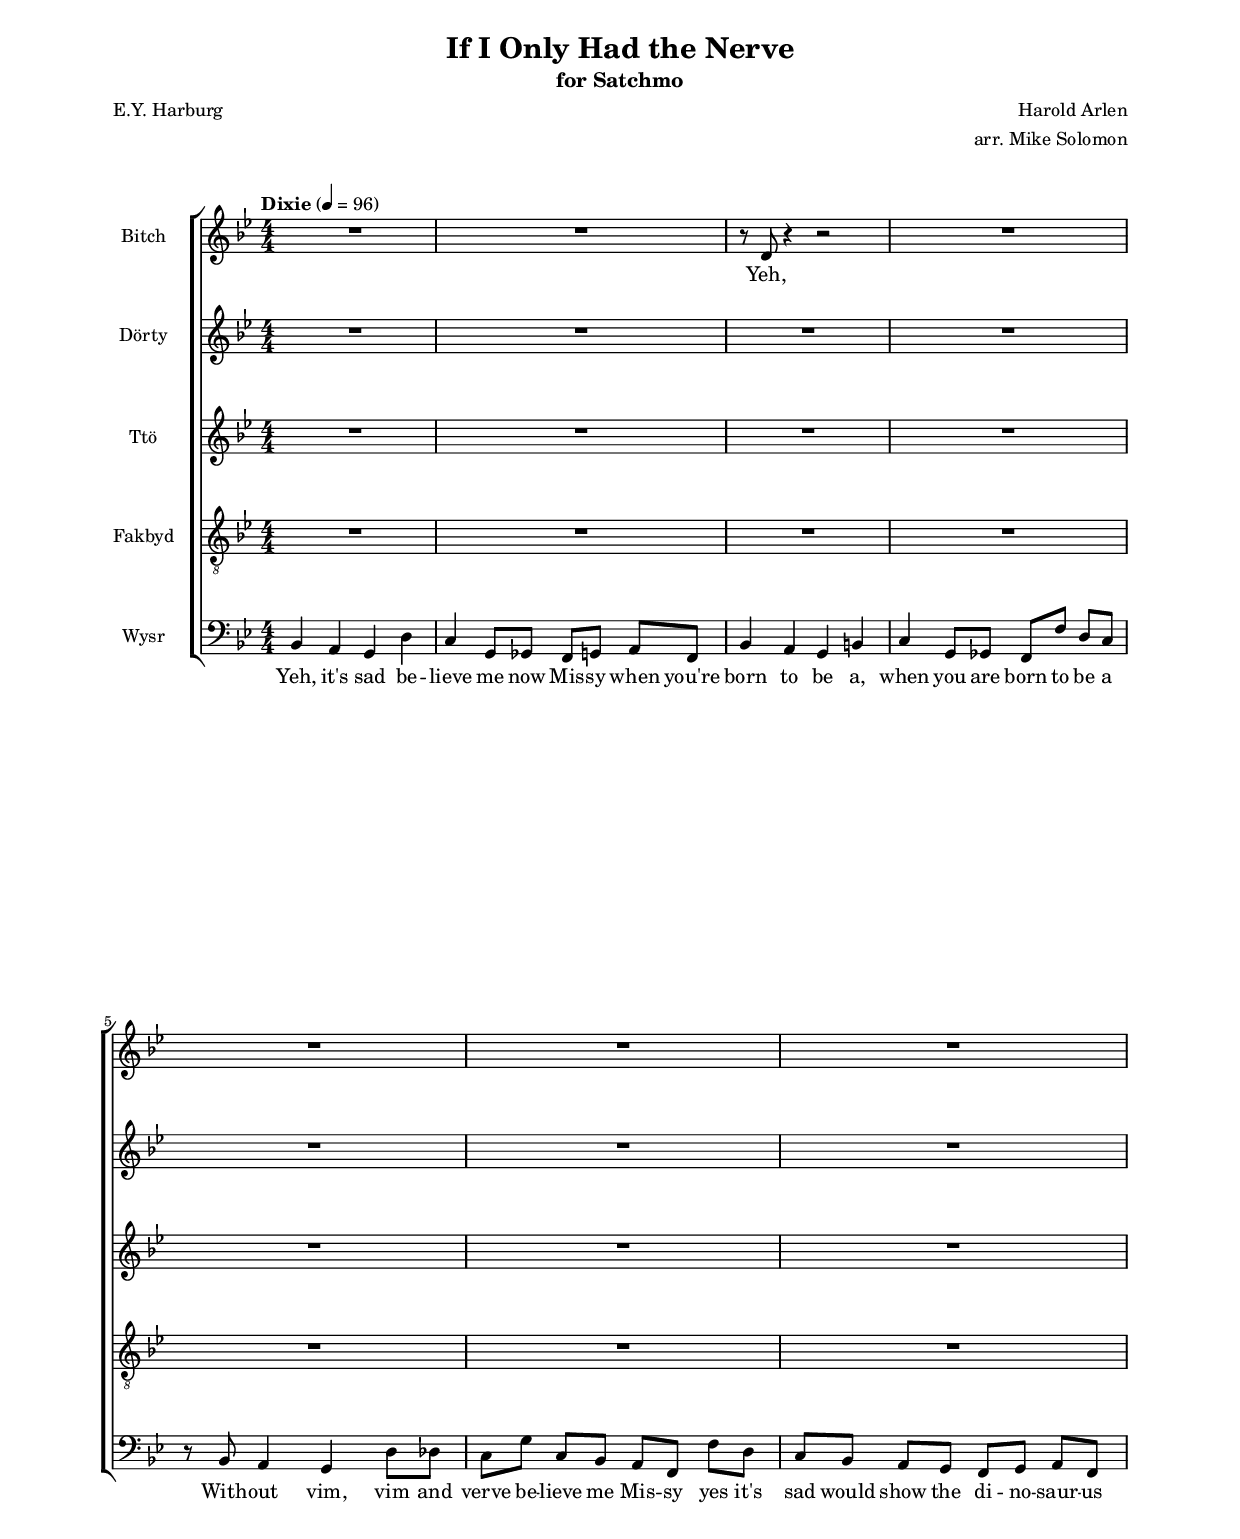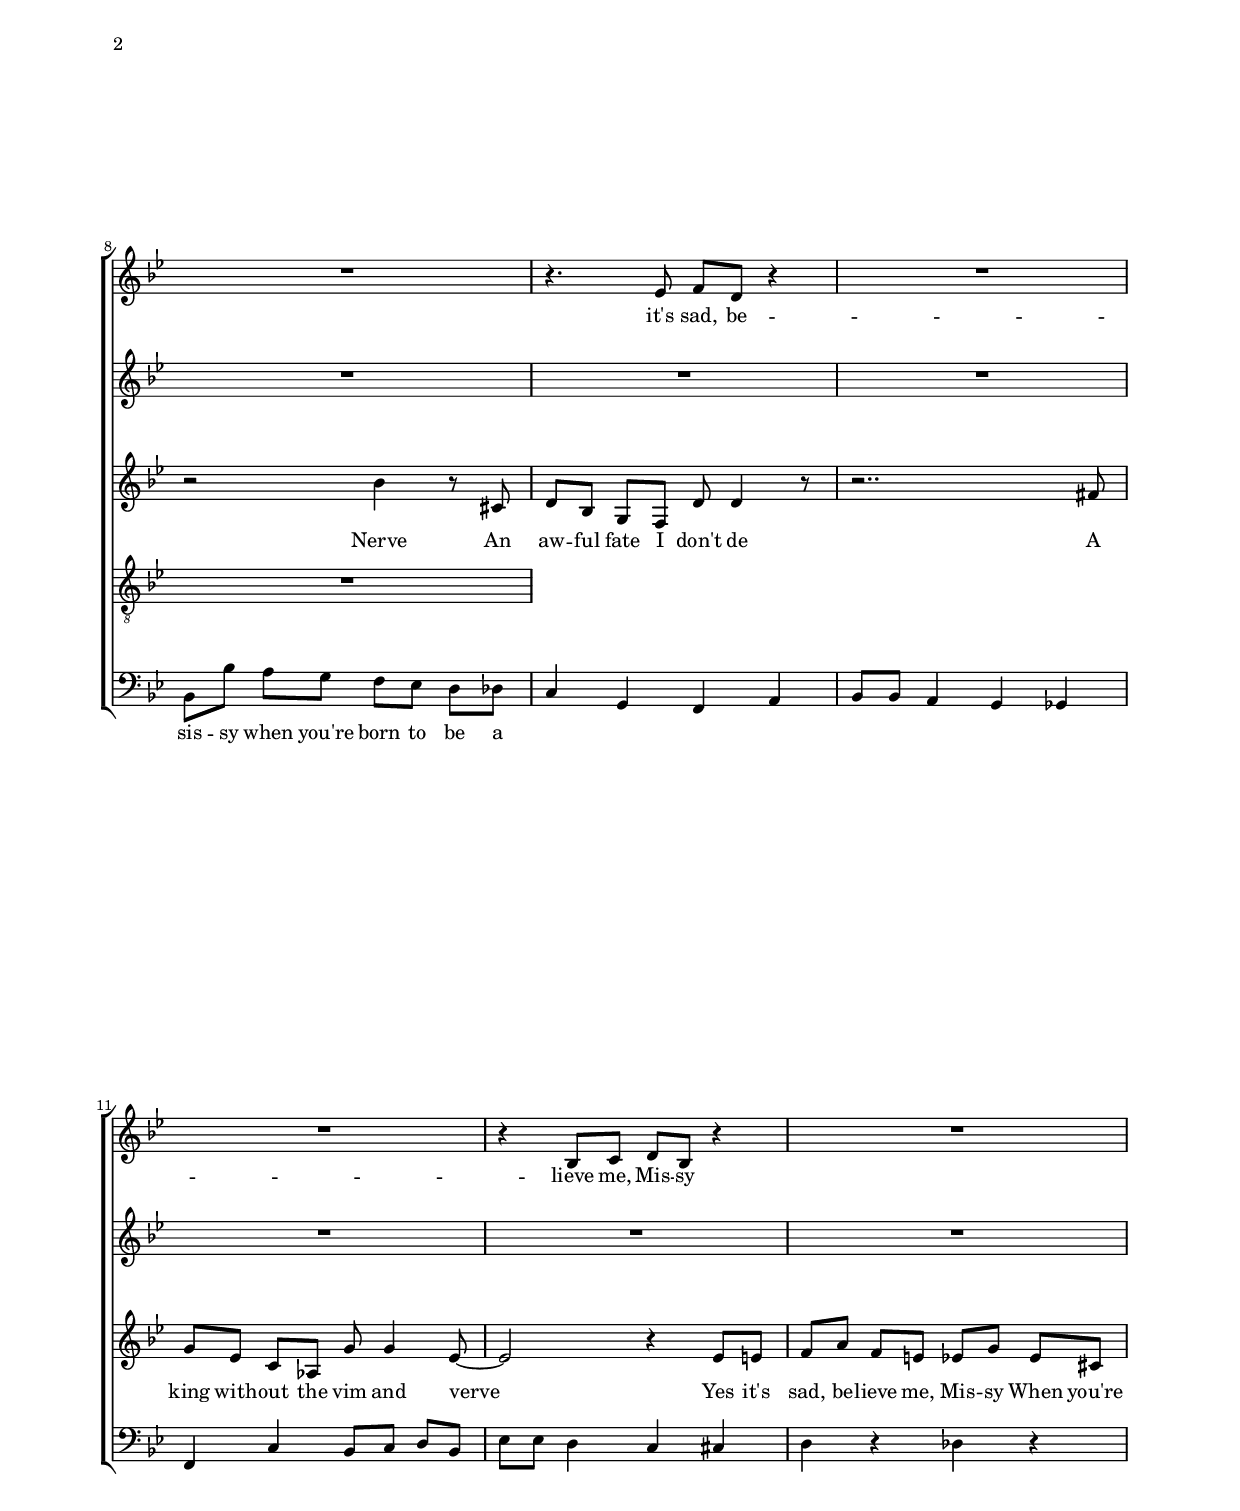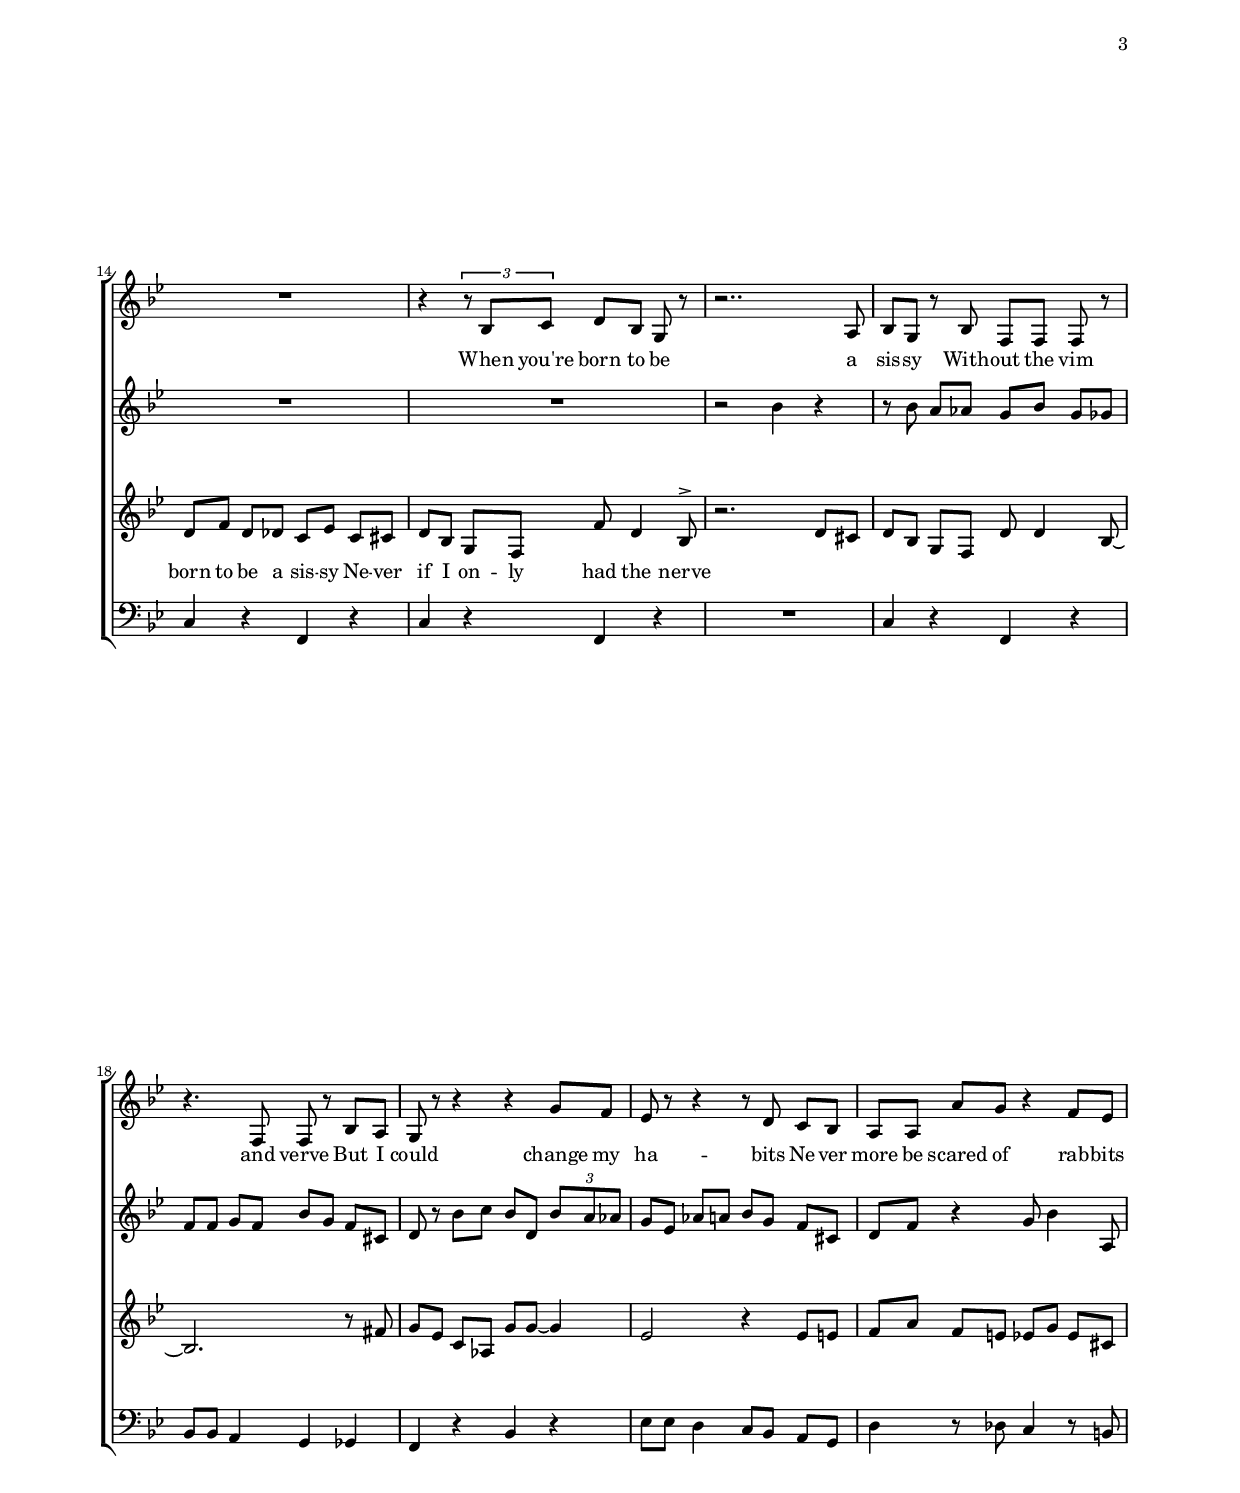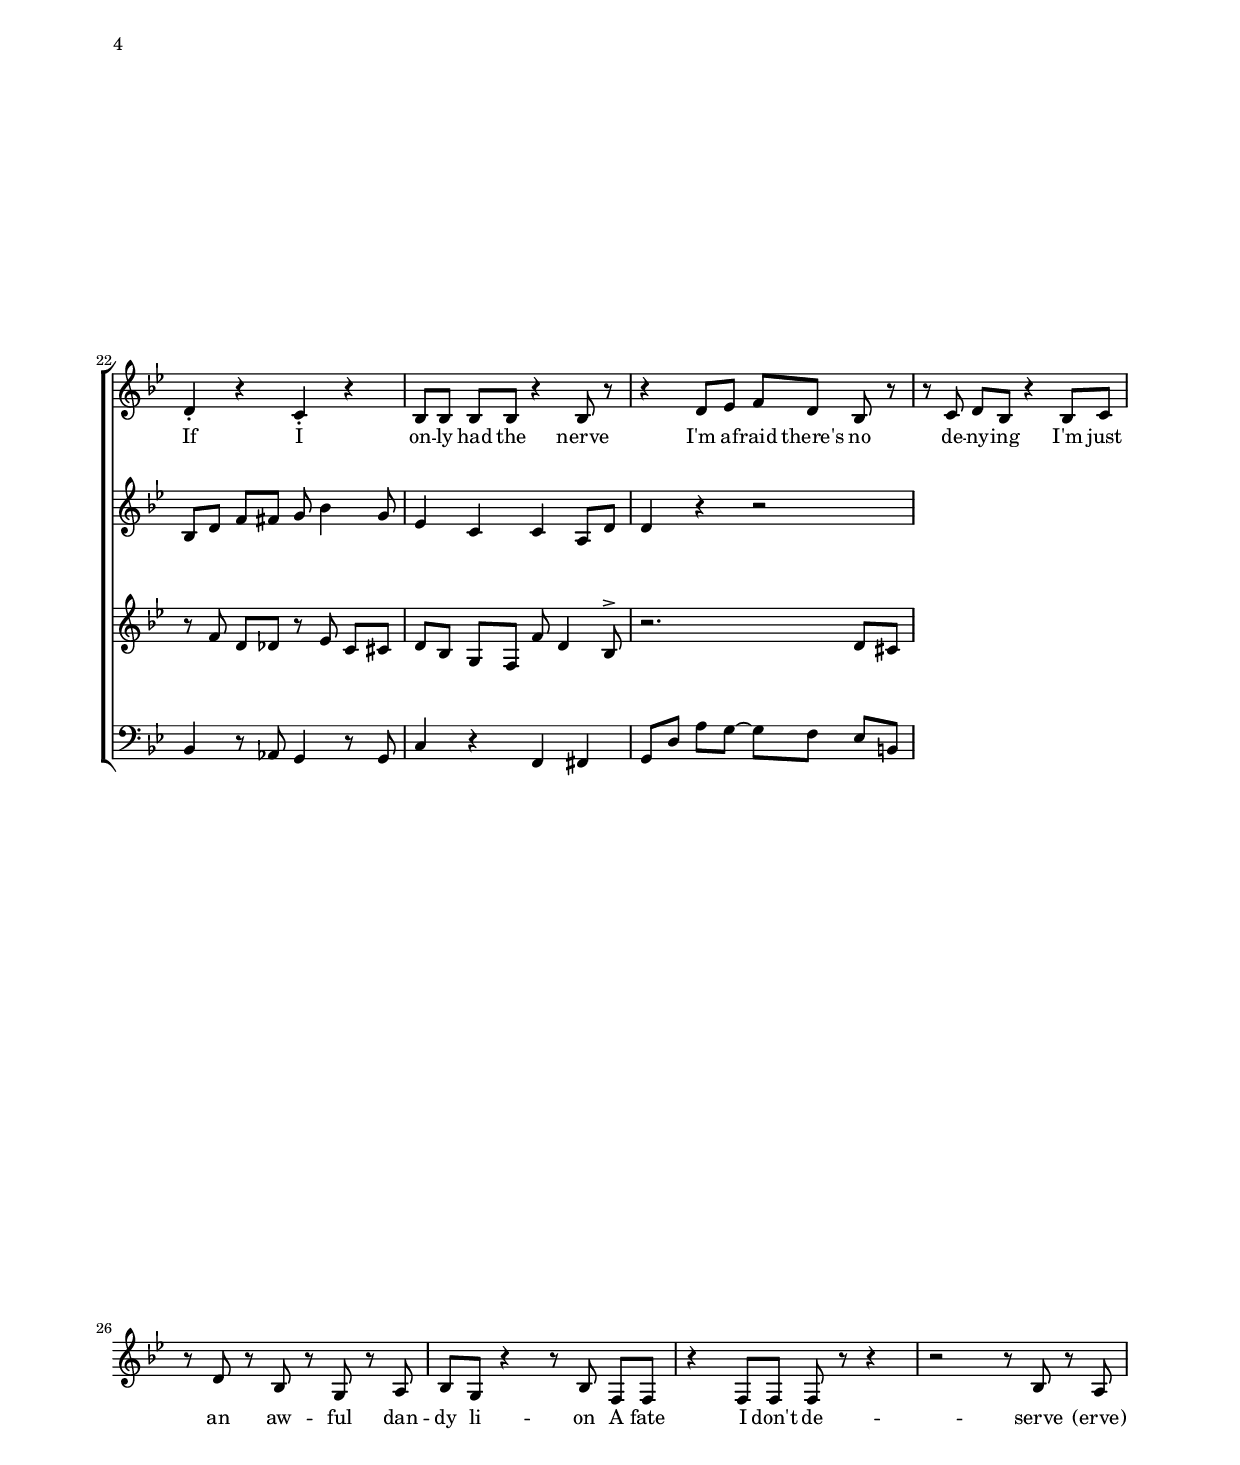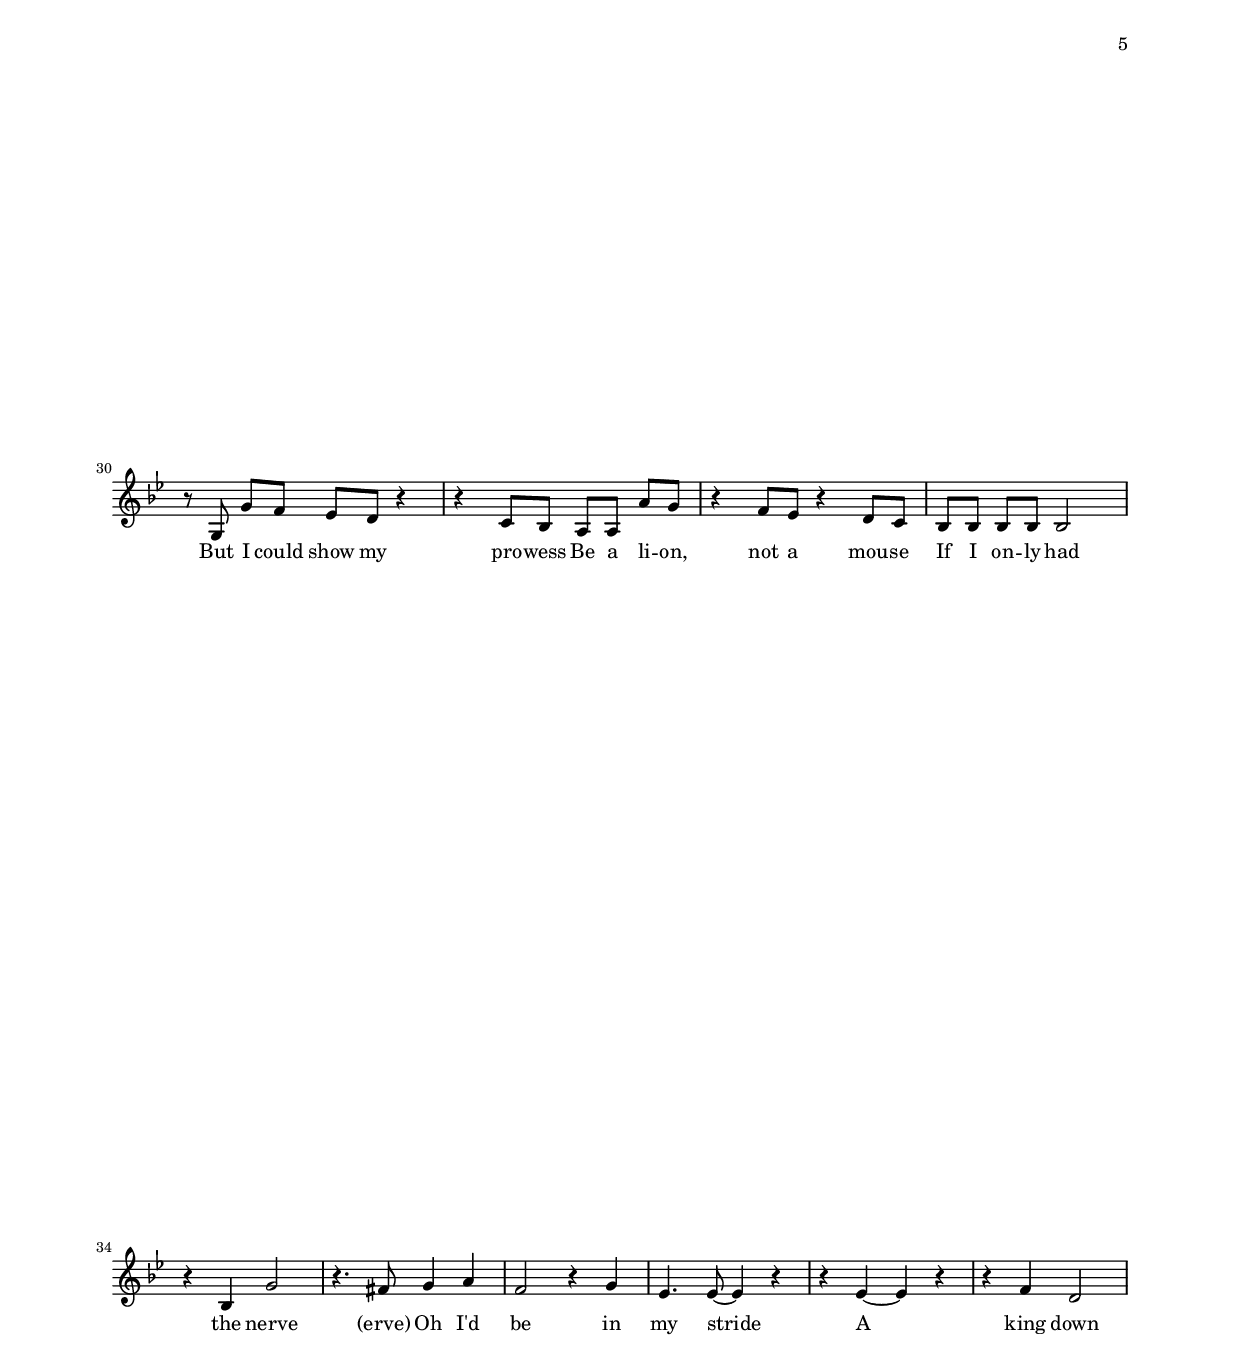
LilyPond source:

\version "2.19.0"
\include "defs-devel.ly"

marD = \markup \null
elsD = \markup \null
mikD = \markup \null
rynZ = \markup \null
desD = \markup \null

#(set-global-staff-size 15.87)
autoBeamInstruction = \autoBeamOn

solo = \markup \italic "solo"
psolo = \markup \italic "(solo)"
skat = \markup \italic "sit skat"
shoot = \markup \italic "SYT"

\header {
  title = "If I Only Had the Nerve"
  subtitle = "for Satchmo"
  %title = "Somewhere Over the Rainbow"
  composer = "Harold Arlen"
  poet = "E.Y. Harburg"
  arranger = "arr. Mike Solomon"
  %arranger = "arr. (anon)"
}
\paper {
  #(define fonts
    (set-global-fonts
    #:music "lilyjazz"
    #:brace "lilyjazz"
    #:roman "LilyJAZZText"
    #:sans "LilyJAZZChord"
    #:factor (/ staff-height pt 20)
  ))
  ragged-right = ##f
  left-margin = 0.75\in
  right-margin = 0.75\in
  top-margin = 0.5\in
  bottom-margin = 0.6\in
  ragged-last-bottom = ##f
  max-systems-per-page = #2
  %oddHeaderMarkup = "FIRST FULL DRAFT 20.10.14 4:44"
  %evenHeaderMarkup = "FIRST FULL DRAFT 20.10.14 4:44"
}


#(ly:set-option 'point-and-click #f)

#(set-global-staff-size 15.87)

railroad =  {
  \once \override BreathingSign.text = \markup \musicglyph #"scripts.caesura.straight"
  \breathe
}
myred = \once \override NoteHead #'color = #red

php = \once \override Hairpin.stencil = #(parenthesize-callback ly:hairpin::print)

\paper {
  footnote-separator-markup = \markup { \column { " "\override #`(span-factor . 1/5) { \draw-hline } }}
  footnote-padding = 1\mm
  top-system-spacing = #'((basic-distance . 1) (minimum-distance . 0) (padding . 1) (stretchability . 40))
  bottom-system-spacing = #'((basic-distance . 1) (minimum-distance . 0) (padding . 1) (stretchability . 50))
  ragged-right = ##f
}

prefatoryMatter = {
  \key bes \major
  \autoBeamInstruction
  \time 4/4
}

scorePrefatoryMatter = {
  \prefatoryMatter
}

midiPrefatoryMatter = {
  \prefatoryMatter
}
marks = {
  \tempo "Dixie" 4=96
}

beamComm = {
  \set Timing.beamExceptions = #'()
  \set Timing.baseMoment = #(ly:make-moment 1/4)
  \set Timing.beatStructure = #'(1 1 1 1)
}

soprano = \relative c' {
  R1*2 |
  r8 d r4 r2 |
  R1*5 |
  r4. ees8 f d r4 |
  R1*2 |
  r4 bes8 c d bes r4 |
  R1*2 |
  r4 \times 2/3 { r8 bes c } d bes g r |
  r2.. a8 |
  bes g r bes f f f r |
  r4. f8 f r bes a |
  g r r4 r4 g'8 f |
  ees8 r r4 r8 d c bes |
  a a a' g r4 f8 ees |
  d4-. r c-. r |
  bes8 bes bes bes r4 bes8 r |
  r4 d8 ees f d bes r |
  r c d bes r4 bes8 c |
  r8 d r bes r g r a |
  bes g r4 r8 bes f f |
  r4 f8 f f r r4 |
  r2 r8 bes r a |
  r8 g g' f ees d r4 |
  r4 c8 bes a a a' g |
  r4 f8 ees r4 d8 c |
  bes8 bes bes bes bes2 |
  r4 bes g'2 |
  r4. fis8 g4 a |
  f2 r4 g4 |
  ees4. ees8 ~ ees4 r4 |
  r ees ~ ees r4 |
  r4 f d2 |
}

sopranoWords = \lyricmode {
Yeh, it's sad, be -- lieve me, Mis -- sy
When you're born to be a sis -- sy
With -- out the vim and verve

But I could change my ha -- bits
Ne -- ver more be scared of rab -- bits
If I on -- ly had the nerve

I'm af -- raid there's no de -- ny -- ing
I'm just an aw -- ful dan -- dy li -- on
A fate I don't de -- serve
(erve)

But I could show my pro -- wess
Be a li -- on, not a mou -- se
If I on -- ly had the nerve
(erve)

Oh I'd be in my stride
A king down to the core
Oh I roar the way I ne -- ver roared be -- fore
And then I'd rrwuff
And roar some more

I would show the di -- no -- sau -- rus
Who's king a -- round the fo -- rus
A king they's bet -- ter serve

And with my re -- gal bee -- zer
I could be a -- no -- ther cea -- ser
If I on -- ly had the nerve

I'd be brave as a bliz -- zard
I'd be gen -- tle as a li -- zard
I'd be cle -- ver as a giz -- zard
If the Wi -- zard is a Wi -- zard who will serve?

Then I'm sure to get a brain
A heart, a home, the nerve
}

mezzo = \relative c'' {
  R1*8 |
  R1*7 |
  r2 bes4 r4 |
  r8 bes a aes g bes g ges |
  f f g f bes g f cis |
  d r bes' c bes d, \times 2/3 { bes' a aes } |
  g ees aes a bes g f cis |
  d f r4 g8 bes4 a,8 |
  bes d f fis g bes4 g8 |
  ees4 c c a8 d |
  d4 r4 r2 |
}

mezzoWords = \lyricmode {
}

alto = \relative c'' {
  R1*7 |
  r2 bes4 r8 cis,8 |
  d8 bes8 g8 f8 d'8 d4 r8 |
  r2.. fis8 |
  g8 ees c aes g' g4 ees8 ~ |
  ees2 r4 ees8 e8 |
  f8 a f e ees g ees cis |
  d f d des c ees c cis |
  d bes g f f' d4 bes8^> |
  r2. d8 cis |
  d8 bes8 g8 f8 d'8 d4 bes8 ~ |
  bes2. r8 fis'8 |
  g8 ees c aes g' g8 ~ g4 |
  ees2 r4 ees8 e8 |
  f8 a f e ees g ees cis |
  r f d des r ees c cis |
  d bes g f f' d4 bes8^> |
  r2. d8 cis |
}

altoWords = \lyricmode {
  Nerve
  An aw -- ful fate I don't de %-- serve
  A king with -- out the vim and verve
  Yes it's sad, be -- lieve me, Mis -- sy
  When you're born to be a sis -- sy
  Ne -- ver if I on -- ly had the nerve
}
tenor = \relative c' {
  \clef "treble_8"
  R1*8 |
}

tenorWords = \lyricmode {
}

bass = \relative c {
  \clef "bass"
  bes4 a g d' |
  c g8 ges f g a f |
  bes4 a g b |
  c g8 ges f f' d c |
  r8 bes a4 g d'8 des |
  c g' c, bes a f f' d |
  c bes a g f g a f |
  bes bes' a g f ees d des |
  c4 g f a |
  bes8 bes a4 g ges |
  f4 c' bes8 c d bes |
  ees8 ees d4 c cis |
  d r des r |
  c r f, r |
  c' r f, r |
  R1 |
  c'4 r f, r |
  bes8 bes a4 g ges |
  f r bes r |
  ees8 ees d4 c8 bes a g |
  d'4 r8 des c4 r8 b |
  bes4 r8 aes8 g4 r8 g |
  c4 r f, fis |
  g8 d' a' g ~ g f ees b |
   
}

bassWords = \lyricmode {
  Yeh, it's sad be -- lieve me now Mis -- sy when you're
  born to be a, when you are born to be a
  With -- out vim, vim and verve
  be -- lieve me Mis -- sy yes it's sad
  would show the di -- no -- saur -- us
  sis -- sy when you're born to be a

}

\score {
  \new ChoirStaff <<
    \new Staff \with { instrumentName = #"Bitch" %shortInstrumentName = #"M."
} <<
      \new Voice = "soprano" { << { \numericTimeSignature
	\scorePrefatoryMatter
        \soprano
      } {
	\scorePrefatoryMatter
        \marks
      } >> }
      \new Lyrics \lyricsto "soprano" {
        \sopranoWords
      }
    >>
    \new Staff \with { instrumentName = #"Dörty" %shortInstrumentName = #"E."
} <<
      \new Voice = "mezzo" { \numericTimeSignature
	\scorePrefatoryMatter
        \mezzo
      }
      \new Lyrics \lyricsto "mezzo" {
        \mezzoWords
      }
    >>
    \new Staff \with { instrumentName = #"Ttö" %shortInstrumentName = #"Mk."
} <<
      \new Voice = "alto" { \numericTimeSignature
	\scorePrefatoryMatter
        \alto
      }
      \new Lyrics \lyricsto "alto" {
        \altoWords
      }
    >>
    \new Staff \with { instrumentName = #"Fakbyd" %shortInstrumentName = #"R."
} <<
      \new Voice = "tenor" { \numericTimeSignature
	\scorePrefatoryMatter
        \tenor
      }
      \new Lyrics \lyricsto "tenor" {
        \tenorWords
      }
    >>
    \new Staff \with { instrumentName = #"Wysr" %shortInstrumentName = #"P." %\markup { \concat { E \super u . } }
} <<
      \new Voice = "bass" { \numericTimeSignature
	\scorePrefatoryMatter
        \bass
      }
      \new Lyrics \lyricsto "bass" {
        \bassWords
      }
    >>
%{
%}
  >>
  \layout {
    \context {
      \Voice
      \override TextScript #'layer = #6
      \override NoteHead #'layer = #7
      \override Glissando #'breakable = ##t
      \override TupletNumber #'breakable = ##t
      \override TupletBracket #'breakable = ##t
      \override DynamicLineSpanner.direction = #UP
      \remove "Forbid_line_break_engraver"
      \beamComm
    }
    \context {
      \Staff
      %\consists "Metronome_mark_engraver"
      \override TimeSignature #'style = #'numbered
      \override StaffSymbol #'layer = #4
      \override TimeSignature #'layer = #3
      \override TimeSignature #'whiteout = ##t
    }
    \context {
      \Lyrics
      %\override LyricText #'whiteout = ##t
      \override LyricText #'layer = #6
    }
    \context {
      \Score
      %\remove "Metronome_mark_engraver"
      \override NonMusicalPaperColumn #'allow-loose-spacing = ##f
    }
  }
}

%{
\score {
  \new PianoStaff <<
    \new Staff  {
      \new Voice = "soprano" { << { \numericTimeSignature
	\scorePrefatoryMatter
        \soprano
      } \\ { \mezzo } \\ { \alto } {
	\scorePrefatoryMatter
        \marks
      } >> }
    }
    \new Staff  {
      \new Voice = "soprano" { << { \numericTimeSignature
	\scorePrefatoryMatter
        \tenor
      } \\ \\ { \bass } {
	\scorePrefatoryMatter
        \marks
      } >> }
    }
  >>
  \layout {
    \context {
      \Voice
      \override TextScript #'layer = #6
      \override NoteHead #'layer = #7
      \override Glissando #'breakable = ##t
      \override TupletNumber #'breakable = ##t
      \override TupletBracket #'breakable = ##t
      \remove "Forbid_line_break_engraver"
    }
    \context {
      \Staff
      %\consists "Metronome_mark_engraver"
      \override TimeSignature #'style = #'numbered
      \override StaffSymbol #'layer = #4
      \override TimeSignature #'layer = #3
      \override TimeSignature #'whiteout = ##t
    }
    \context {
      \Lyrics
      %\override LyricText #'whiteout = ##t
      \override LyricText #'layer = #6
    }
    \context {
      \Score
      %\remove "Metronome_mark_engraver"
      \override NonMusicalPaperColumn #'allow-loose-spacing = ##f
    }
  }
}
%}

%%% MIDI

\score {
  \new ChoirStaff <<
    \new Staff \with { instrumentName = #"Bitch" %shortInstrumentName = #"M."
} <<
      \new Voice = "soprano" { << { \numericTimeSignature
	\midiPrefatoryMatter
        \soprano
      } {
   \repeat unfold 200 \unfoldSwing #96

      } {
	\midiPrefatoryMatter
        \marks
      } >> }
      \new Lyrics \lyricsto "soprano" {
        \sopranoWords
      }
    >>
    \new Staff \with { instrumentName = #"Dörty" %shortInstrumentName = #"E."
} <<
      \new Voice = "mezzo" { \numericTimeSignature
	\midiPrefatoryMatter
        \mezzo
      }
      \new Lyrics \lyricsto "mezzo" {
        \mezzoWords
      }
    >>
    \new Staff \with { instrumentName = #"Ttö" %shortInstrumentName = #"Mk."
} <<
      \new Voice = "alto" { \numericTimeSignature
	\midiPrefatoryMatter
        \alto
      }
      \new Lyrics \lyricsto "alto" {
        \altoWords
      }
    >>
    \new Staff \with { instrumentName = #"Fakbyd" %shortInstrumentName = #"R."
} <<
      \new Voice = "tenor" { \numericTimeSignature
	\midiPrefatoryMatter
        \tenor
      }
      \new Lyrics \lyricsto "tenor" {
        \tenorWords
      }
    >>
    \new Staff \with { instrumentName = #"Wysr" %shortInstrumentName = #"P." %\markup { \concat { E \super u . } }
} <<
      \new Voice = "bass" { \numericTimeSignature
	\midiPrefatoryMatter
        \bass
      }
      \new Lyrics \lyricsto "bass" {
        \bassWords
      }
    >>
  >>
  \midi {}
}
